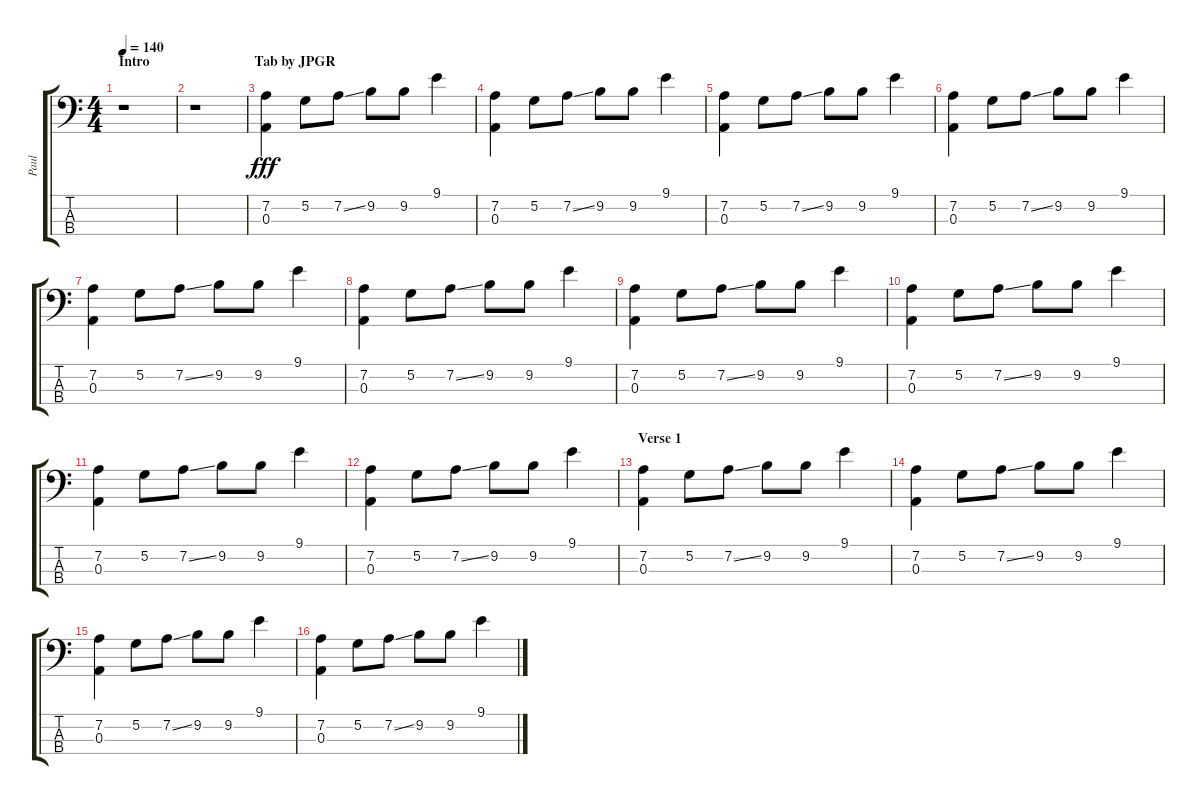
\track ("Paul" "Paul") {instrument electricbasspick}
\staff {score tabs}
\tuning (G2 D2 A1 E1) {hide}
\ts (4 4)
\section ("" "Intro                              Tab by JPGR")
\tempo 140
\clef f4
\ks c
r.1{dy fff instrument electricbasspick} |
r.1 |
(7.2 0.3).4 5.2.8 7.2{ss}.8 9.2.8 9.2.8 9.1.4 |
(7.2 0.3).4 5.2.8 7.2{ss}.8 9.2.8 9.2.8 9.1.4 |
(7.2 0.3).4 5.2.8 7.2{ss}.8 9.2.8 9.2.8 9.1.4 |
(7.2 0.3).4 5.2.8 7.2{ss}.8 9.2.8 9.2.8 9.1.4 |
(7.2 0.3).4 5.2.8 7.2{ss}.8 9.2.8 9.2.8 9.1.4 |
(7.2 0.3).4 5.2.8 7.2{ss}.8 9.2.8 9.2.8 9.1.4 |
(7.2 0.3).4 5.2.8 7.2{ss}.8 9.2.8 9.2.8 9.1.4 |
(7.2 0.3).4 5.2.8 7.2{ss}.8 9.2.8 9.2.8 9.1.4 |
(7.2 0.3).4 5.2.8 7.2{ss}.8 9.2.8 9.2.8 9.1.4 |
(7.2 0.3).4 5.2.8 7.2{ss}.8 9.2.8 9.2.8 9.1.4 |
\section ("" "Verse 1")
(7.2 0.3).4 5.2.8 7.2{ss}.8 9.2.8 9.2.8 9.1.4 |
(7.2 0.3).4 5.2.8 7.2{ss}.8 9.2.8 9.2.8 9.1.4 |
(7.2 0.3).4 5.2.8 7.2{ss}.8 9.2.8 9.2.8 9.1.4 |
(7.2 0.3).4 5.2.8 7.2{ss}.8 9.2.8 9.2.8 9.1.4
